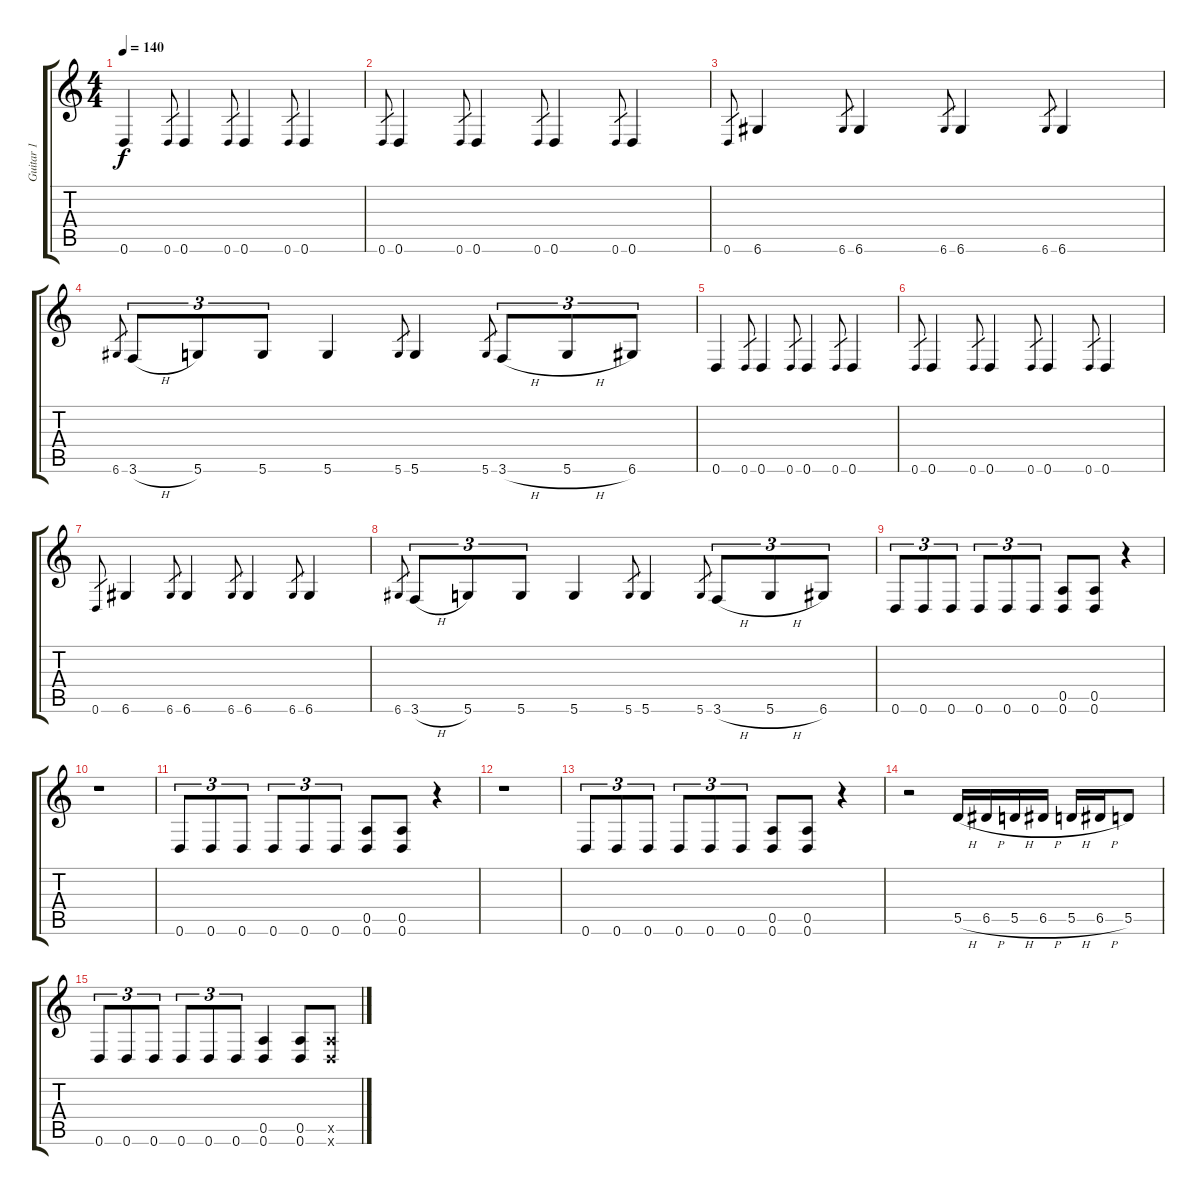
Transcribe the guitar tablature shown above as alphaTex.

\track ("Guitar 1" "Guitar 1") {instrument distortionguitar}
\staff {score tabs}
\tuning (E4 B3 G3 D3 A2 D2) {hide}
\ts (4 4)
\tempo 140
\clef g2
\ks c
0.6.4{dy f} 0.6.8{gr} 0.6.4 0.6.8{gr} 0.6.4 0.6.8{gr} 0.6.4 |
0.6.8{gr} 0.6.4 0.6.8{gr} 0.6.4 0.6.8{gr} 0.6.4 0.6.8{gr} 0.6.4 |
0.6.8{gr} 6.6.4 6.6.8{gr} 6.6.4 6.6.8{gr} 6.6.4 6.6.8{gr} 6.6.4 |
6.6.8{gr} 3.6{h}.8{tu (3 2)} 5.6.8{tu (3 2)} 5.6.8{tu (3 2)} 5.6.4 5.6.8{gr} 5.6.4 5.6.8{gr} 3.6{h}.8{tu (3 2)} 5.6{h}.8{tu (3 2)} 6.6.8{tu (3 2)} |
0.6.4 0.6.8{gr} 0.6.4 0.6.8{gr} 0.6.4 0.6.8{gr} 0.6.4 |
0.6.8{gr} 0.6.4 0.6.8{gr} 0.6.4 0.6.8{gr} 0.6.4 0.6.8{gr} 0.6.4 |
0.6.8{gr} 6.6.4 6.6.8{gr} 6.6.4 6.6.8{gr} 6.6.4 6.6.8{gr} 6.6.4 |
6.6.8{gr} 3.6{h}.8{tu (3 2)} 5.6.8{tu (3 2)} 5.6.8{tu (3 2)} 5.6.4 5.6.8{gr} 5.6.4 5.6.8{gr} 3.6{h}.8{tu (3 2)} 5.6{h}.8{tu (3 2)} 6.6.8{tu (3 2)} |
0.6.8{tu (3 2)} 0.6.8{tu (3 2)} 0.6.8{tu (3 2)} 0.6.8{tu (3 2)} 0.6.8{tu (3 2)} 0.6.8{tu (3 2)} (0.5 0.6).8 (0.5 0.6).8 r.4 |
r.1 |
0.6.8{tu (3 2)} 0.6.8{tu (3 2)} 0.6.8{tu (3 2)} 0.6.8{tu (3 2)} 0.6.8{tu (3 2)} 0.6.8{tu (3 2)} (0.5 0.6).8 (0.5 0.6).8 r.4 |
r.1 |
0.6.8{tu (3 2)} 0.6.8{tu (3 2)} 0.6.8{tu (3 2)} 0.6.8{tu (3 2)} 0.6.8{tu (3 2)} 0.6.8{tu (3 2)} (0.5 0.6).8 (0.5 0.6).8 r.4 |
r.2 5.5{h}.16 6.5{h}.16 5.5{h}.16 6.5{h}.16 5.5{h}.16 6.5{h}.16 5.5.8 |
0.6.8{tu (3 2)} 0.6.8{tu (3 2)} 0.6.8{tu (3 2)} 0.6.8{tu (3 2)} 0.6.8{tu (3 2)} 0.6.8{tu (3 2)} (0.5 0.6).4 (0.5 0.6).8 (0.5{x} 0.6{x}).8
